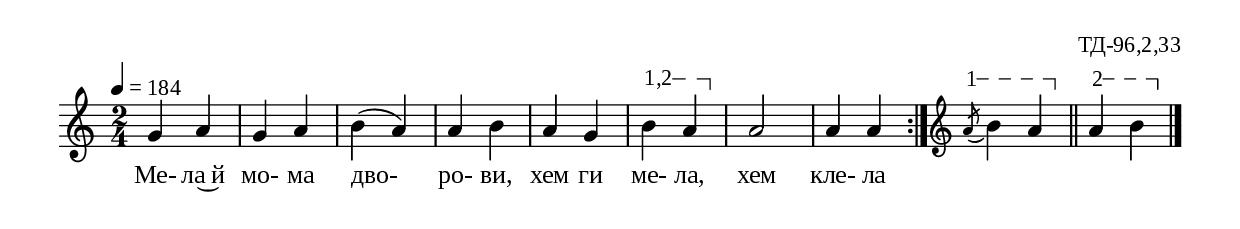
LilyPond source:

%{
laz_096_2_33
%}

\include "td-preamble.ly"

\score {
\relative c'' {
 \tempo 4 = 184
 \time 2/4
g4 a | g a | b( a) | a b | a g | 
\varAB
b\startTextSpan a\stopTextSpan | 
a2 | a4 a |
 \bar ":|" 
 \endm
\varA
\acciaccatura a8\startTextSpan b4 a\stopTextSpan \bar "||"
\varB
a\startTextSpan b\stopTextSpan 
\bar "|." 
}
\addlyrics { Ме- ла~й мо- ма дво- ро- ви, хем ги ме- ла, хем кле- ла }
%
\layout {
  indent = #0
  line-width = 190\mm
  ragged-right=##f
}
%
\midi { 
	\context {
		\Score
		tempoWholesPerMinute = #(ly:make-moment 184 4)
		}
	}
}
%
\header{
  opus = "ТД-96,2,33"
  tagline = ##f
}


